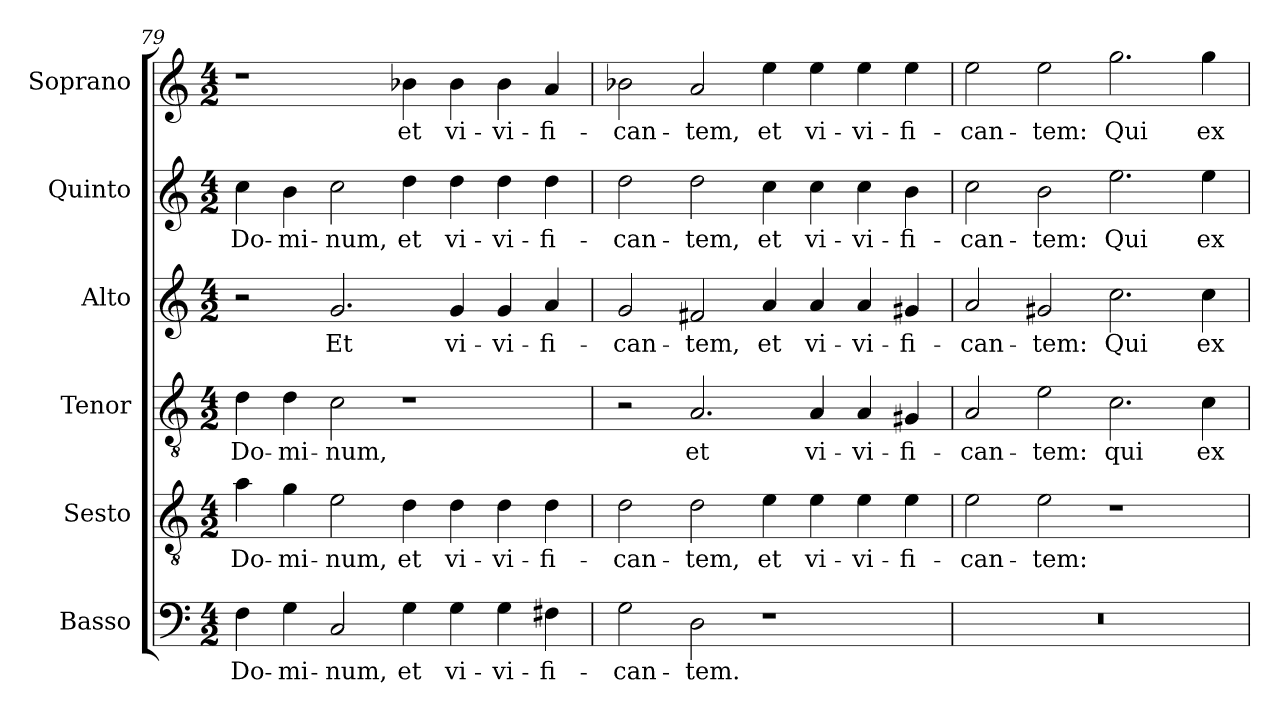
**kern	**text	**kern	**text	**kern	**text	**kern	**text	**kern	**text	**kern	**text
*part6	*part6	*part5	*part5	*part4	*part4	*part3	*part3	*part2	*part2	*part1	*part1
*staff6	*staff6	*staff5	*staff5	*staff4	*staff4	*staff3	*staff3	*staff2	*staff2	*staff1	*staff1
*I"Basso	*	*I"Sesto	*	*I"Tenor	*	*I"Alto	*	*I"Quinto	*	*I"Soprano	*
*	*	*	*	*I'T.	*	*I'A.	*	*	*	*I'Sop.	*
*clefF4	*	*clefGv2	*	*clefGv2	*	*clefG2	*	*clefG2	*	*clefG2	*
*	*	*ITrd7c12	*	*ITrd7c12	*	*	*	*	*	*	*
*k[]	*	*k[]	*	*k[]	*	*k[]	*	*k[]	*	*k[]	*
*C:	*	*C:	*	*C:	*	*C:	*	*C:	*	*C:	*
*M4/2	*	*M4/2	*	*M4/2	*	*M4/2	*	*M4/2	*	*M4/2	*
=79	=79	=79	=79	=79	=79	=79	=79	=79	=79	=79	=79
!	!LO:LY:b:color=#000000	!	!	!	!	!	!	!	!	!	!
!	!	!	!LO:LY:b:color=#000000	!	!	!	!	!	!	!	!
!	!	!	!	!	!LO:LY:b:color=#000000	!	!	!	!	!	!
!	!	!	!	!	!	!	!	!	!LO:LY:b:color=#000000	!	!
4Fi\	Do-	4Ai\	Do-	4Di\	Do-	2r	.	4cci\	Do-	1r	.
!	!LO:LY:b:color=#000000	!	!	!	!	!	!	!	!	!	!
!	!	!	!LO:LY:b:color=#000000	!	!	!	!	!	!	!	!
!	!	!	!	!	!LO:LY:b:color=#000000	!	!	!	!	!	!
!	!	!	!	!	!	!	!	!	!LO:LY:b:color=#000000	!	!
4Gi\	-mi-	4Gi\	-mi-	4Di\	-mi-	.	.	4bi\	-mi-	.	.
!	!LO:LY:b:color=#000000	!	!	!	!	!	!	!	!	!	!
!	!	!	!LO:LY:b:color=#000000	!	!	!	!	!	!	!	!
!	!	!	!	!	!LO:LY:b:color=#000000	!	!	!	!	!	!
!	!	!	!	!	!	!	!LO:LY:b:color=#000000	!	!	!	!
!	!	!	!	!	!	!	!	!	!LO:LY:b:color=#000000	!	!
2Ci/	-num,	2Ei\	-num,	2Ci\	-num,	2.gi/	Et	2cci\	-num,	.	.
!	!LO:LY:b:color=#000000	!	!	!	!	!	!	!	!	!	!
!	!	!	!LO:LY:b:color=#000000	!	!	!	!	!	!	!	!
!	!	!	!	!	!	!	!	!	!LO:LY:b:color=#000000	!	!
!	!	!	!	!	!	!	!	!	!	!	!LO:LY:b:color=#000000
4Gi\	et	4Di\	et	1r	.	.	.	4ddi\	et	4b-Xi\	et
!	!LO:LY:b:color=#000000	!	!	!	!	!	!	!	!	!	!
!	!	!	!LO:LY:b:color=#000000	!	!	!	!	!	!	!	!
!	!	!	!	!	!	!	!LO:LY:b:color=#000000	!	!	!	!
!	!	!	!	!	!	!	!	!	!LO:LY:b:color=#000000	!	!
!	!	!	!	!	!	!	!	!	!	!	!LO:LY:b:color=#000000
4Gi\	vi-	4Di\	vi-	.	.	4gi/	vi-	4ddi\	vi-	4b-i\	vi-
!	!LO:LY:b:color=#000000	!	!	!	!	!	!	!	!	!	!
!	!	!	!LO:LY:b:color=#000000	!	!	!	!	!	!	!	!
!	!	!	!	!	!	!	!LO:LY:b:color=#000000	!	!	!	!
!	!	!	!	!	!	!	!	!	!LO:LY:b:color=#000000	!	!
!	!	!	!	!	!	!	!	!	!	!	!LO:LY:b:color=#000000
4Gi\	-vi-	4Di\	-vi-	.	.	4gi/	-vi-	4ddi\	-vi-	4b-i\	-vi-
!	!LO:LY:b:color=#000000	!	!	!	!	!	!	!	!	!	!
!	!	!	!LO:LY:b:color=#000000	!	!	!	!	!	!	!	!
!	!	!	!	!	!	!	!LO:LY:b:color=#000000	!	!	!	!
!	!	!	!	!	!	!	!	!	!LO:LY:b:color=#000000	!	!
!	!	!	!	!	!	!	!	!	!	!	!LO:LY:b:color=#000000
4F#Xi\	-fi-	4Di\	-fi-	.	.	4ai/	-fi-	4ddi\	-fi-	4ai/	-fi-
!!LO:LB:g=z
=80	=80	=80	=80	=80	=80	=80	=80	=80	=80	=80	=80
!	!LO:LY:b:color=#000000	!	!	!	!	!	!	!	!	!	!
!	!	!	!LO:LY:b:color=#000000	!	!	!	!	!	!	!	!
!	!	!	!	!	!	!	!LO:LY:b:color=#000000	!	!	!	!
!	!	!	!	!	!	!	!	!	!LO:LY:b:color=#000000	!	!
!	!	!	!	!	!	!	!	!	!	!	!LO:LY:b:color=#000000
2Gi\	-can-	2Di\	-can-	2r	.	2gi/	-can-	2ddi\	-can-	2b-Xi\	-can-
!	!LO:LY:b:color=#000000	!	!	!	!	!	!	!	!	!	!
!	!	!	!LO:LY:b:color=#000000	!	!	!	!	!	!	!	!
!	!	!	!	!	!LO:LY:b:color=#000000	!	!	!	!	!	!
!	!	!	!	!	!	!	!LO:LY:b:color=#000000	!	!	!	!
!	!	!	!	!	!	!	!	!	!LO:LY:b:color=#000000	!	!
!	!	!	!	!	!	!	!	!	!	!	!LO:LY:b:color=#000000
2Di\	-tem.	2Di\	-tem,	2.AAi/	et	2f#Xi/	-tem,	2ddi\	-tem,	2ai/	-tem,
!	!	!	!LO:LY:b:color=#000000	!	!	!	!	!	!	!	!
!	!	!	!	!	!	!	!LO:LY:b:color=#000000	!	!	!	!
!	!	!	!	!	!	!	!	!	!LO:LY:b:color=#000000	!	!
!	!	!	!	!	!	!	!	!	!	!	!LO:LY:b:color=#000000
1r	.	4Ei\	et	.	.	4ai/	et	4cci\	et	4eei\	et
!	!	!	!LO:LY:b:color=#000000	!	!	!	!	!	!	!	!
!	!	!	!	!	!LO:LY:b:color=#000000	!	!	!	!	!	!
!	!	!	!	!	!	!	!LO:LY:b:color=#000000	!	!	!	!
!	!	!	!	!	!	!	!	!	!LO:LY:b:color=#000000	!	!
!	!	!	!	!	!	!	!	!	!	!	!LO:LY:b:color=#000000
.	.	4Ei\	vi-	4AAi/	vi-	4ai/	vi-	4cci\	vi-	4eei\	vi-
!	!	!	!LO:LY:b:color=#000000	!	!	!	!	!	!	!	!
!	!	!	!	!	!LO:LY:b:color=#000000	!	!	!	!	!	!
!	!	!	!	!	!	!	!LO:LY:b:color=#000000	!	!	!	!
!	!	!	!	!	!	!	!	!	!LO:LY:b:color=#000000	!	!
!	!	!	!	!	!	!	!	!	!	!	!LO:LY:b:color=#000000
.	.	4Ei\	-vi-	4AAi/	-vi-	4ai/	-vi-	4cci\	-vi-	4eei\	-vi-
!	!	!	!LO:LY:b:color=#000000	!	!	!	!	!	!	!	!
!	!	!	!	!	!LO:LY:b:color=#000000	!	!	!	!	!	!
!	!	!	!	!	!	!	!LO:LY:b:color=#000000	!	!	!	!
!	!	!	!	!	!	!	!	!	!LO:LY:b:color=#000000	!	!
!	!	!	!	!	!	!	!	!	!	!	!LO:LY:b:color=#000000
.	.	4Ei\	-fi-	4GG#Xi/	-fi-	4g#Xi/	-fi-	4bi\	-fi-	4eei\	-fi-
=81	=81	=81	=81	=81	=81	=81	=81	=81	=81	=81	=81
!LO:N:vis=1	!	!	!	!	!	!	!	!	!	!	!
!	!	!	!LO:LY:b:color=#000000	!	!	!	!	!	!	!	!
!	!	!	!	!	!LO:LY:b:color=#000000	!	!	!	!	!	!
!	!	!	!	!	!	!	!LO:LY:b:color=#000000	!	!	!	!
!	!	!	!	!	!	!	!	!	!LO:LY:b:color=#000000	!	!
!	!	!	!	!	!	!	!	!	!	!	!LO:LY:b:color=#000000
0r	.	2Ei\	-can-	2AAi/	-can-	2ai/	-can-	2cci\	-can-	2eei\	-can-
!	!	!	!LO:LY:b:color=#000000	!	!	!	!	!	!	!	!
!	!	!	!	!	!LO:LY:b:color=#000000	!	!	!	!	!	!
!	!	!	!	!	!	!	!LO:LY:b:color=#000000	!	!	!	!
!	!	!	!	!	!	!	!	!	!LO:LY:b:color=#000000	!	!
!	!	!	!	!	!	!	!	!	!	!	!LO:LY:b:color=#000000
.	.	2Ei\	-tem:	2Ei\	-tem:	2g#Xi/	-tem:	2bi\	-tem:	2eei\	-tem:
!	!	!	!	!	!LO:LY:b:color=#000000	!	!	!	!	!	!
!	!	!	!	!	!	!	!LO:LY:b:color=#000000	!	!	!	!
!	!	!	!	!	!	!	!	!	!LO:LY:b:color=#000000	!	!
!	!	!	!	!	!	!	!	!	!	!	!LO:LY:b:color=#000000
.	.	1r	.	2.Ci\	qui	2.cci\	Qui	2.eei\	Qui	2.ggi\	Qui
!	!	!	!	!	!LO:LY:b:color=#000000	!	!	!	!	!	!
!	!	!	!	!	!	!	!LO:LY:b:color=#000000	!	!	!	!
!	!	!	!	!	!	!	!	!	!LO:LY:b:color=#000000	!	!
!	!	!	!	!	!	!	!	!	!	!	!LO:LY:b:color=#000000
.	.	.	.	4Ci\	ex	4cci\	ex	4eei\	ex	4ggi\	ex
=	=	=	=	=	=	=	=	=	=	=	=
*-	*-	*-	*-	*-	*-	*-	*-	*-	*-	*-	*-
